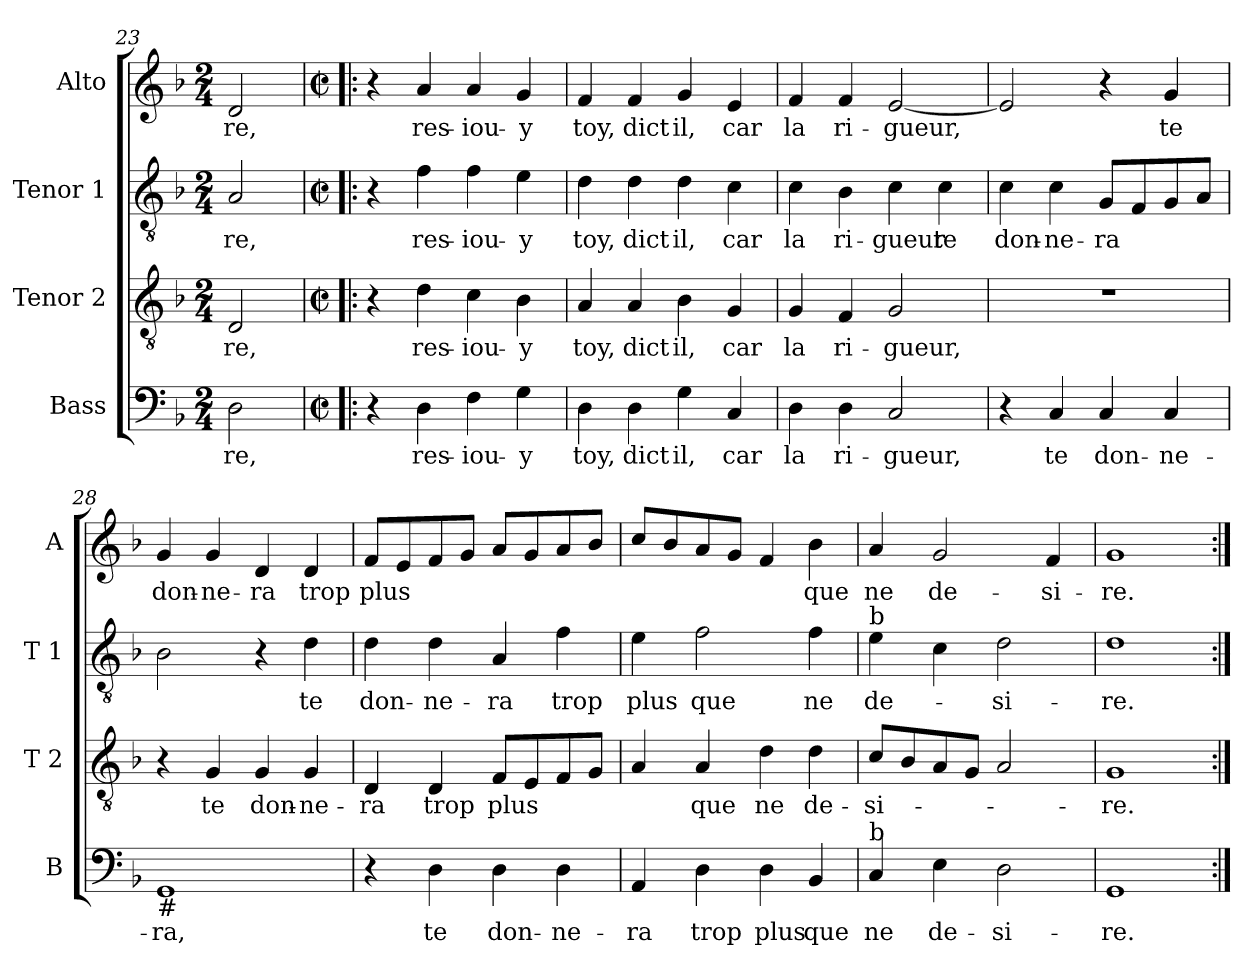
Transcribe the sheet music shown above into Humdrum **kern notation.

**kern	**text	**kern	**text	**kern	**text	**kern	**text
*part4	*part4	*part3	*part3	*part2	*part2	*part1	*part1
*staff4	*staff4	*staff3	*staff3	*staff2	*staff2	*staff1	*staff1
*I"Bass	*	*I"Tenor 2	*	*I"Tenor 1	*	*I"Alto	*
*I'B	*	*I'T 2	*	*I'T 1	*	*I'A	*
*clefF4	*	*clefGv2	*	*clefGv2	*	*clefG2	*
*k[b-]	*	*k[b-]	*	*k[b-]	*	*k[b-]	*
*F:	*	*F:	*	*F:	*	*F:	*
*M2/4	*	*M2/4	*	*M2/4	*	*M2/4	*
=23	=23	=23	=23	=23	=23	=23	=23
!	!LO:LY:b	!	!LO:LY:b	!	!LO:LY:b	!	!LO:LY:b
2D\	-re,	2D/	-re,	2A/	-re,	2d/	-re,
=24!|:	=24!|:	=24!|:	=24!|:	=24!|:	=24!|:	=24!|:	=24!|:
*M2/2	*	*M2/2	*	*M2/2	*	*M2/2	*
*met(c|)	*	*met(c|)	*	*met(c|)	*	*met(c|)	*
4r	.	4r	.	4r	.	4r	.
!	!LO:LY:b	!	!LO:LY:b	!	!LO:LY:b	!	!LO:LY:b
4D\	res-	4d\	res-	4f\	res-	4a/	res-
!	!LO:LY:b	!	!LO:LY:b	!	!LO:LY:b	!	!LO:LY:b
4F\	-iou-	4c\	-iou-	4f\	-iou-	4a/	-iou-
!	!LO:LY:b	!	!LO:LY:b	!	!LO:LY:b	!	!LO:LY:b
4G\	-y	4B-\	-y	4e\	-y	4g/	-y
!!LO:PB:g=z
=25	=25	=25	=25	=25	=25	=25	=25
!	!LO:LY:b	!	!LO:LY:b	!	!LO:LY:b	!	!LO:LY:b
4D\	toy,	4A/	toy,	4d\	toy,	4f/	toy,
!	!LO:LY:b	!	!LO:LY:b	!	!LO:LY:b	!	!LO:LY:b
4D\	dict	4A/	dict	4d\	dict	4f/	dict
!	!LO:LY:b	!	!LO:LY:b	!	!LO:LY:b	!	!LO:LY:b
4G\	il,	4B-\	il,	4d\	il,	4g/	il,
!	!LO:LY:b	!	!LO:LY:b	!	!LO:LY:b	!	!LO:LY:b
4C/	car	4G/	car	4c\	car	4e/	car
=26	=26	=26	=26	=26	=26	=26	=26
!	!LO:LY:b	!	!LO:LY:b	!	!LO:LY:b	!	!LO:LY:b
4D\	la	4G/	la	4c\	la	4f/	la
!	!LO:LY:b	!	!LO:LY:b	!	!LO:LY:b	!	!LO:LY:b
4D\	ri-	4F/	ri-	4B-\	ri-	4f/	ri-
!	!LO:LY:b	!	!LO:LY:b	!	!LO:LY:b	!	!LO:LY:b
2C/	-gueur,	2G/	-gueur,	4c\	-gueur	[2e/	-gueur,
!	!	!	!	!	!LO:LY:b	!	!
.	.	.	.	4c\	te	.	.
=27	=27	=27	=27	=27	=27	=27	=27
!	!	!	!	!	!LO:LY:b	!	!
4r	.	1r	.	4c\	don-	2e/]	.
!	!LO:LY:b	!	!	!	!LO:LY:b	!	!
4C/	te	.	.	4c\	-ne-	.	.
!	!LO:LY:b	!	!	!	!LO:LY:b	!	!
4C/	don-	.	.	8G/L	-ra	4r	.
.	.	.	.	8F/	.	.	.
!	!LO:LY:b	!	!	!	!	!	!LO:LY:b
4C/	-ne-	.	.	8G/	.	4g/	te
.	.	.	.	8A/J	.	.	.
=28	=28	=28	=28	=28	=28	=28	=28
!LO:TX:b:t=#	!	!	!	!	!	!	!
!	!LO:LY:b	!	!	!	!	!	!LO:LY:b
1GG	-ra,	4r	.	2B-\	.	4g/	don-
!	!	!	!LO:LY:b	!	!	!	!LO:LY:b
.	.	4G/	te	.	.	4g/	-ne-
!	!	!	!LO:LY:b	!	!	!	!LO:LY:b
.	.	4G/	don-	4r	.	4d/	-ra
!	!	!	!LO:LY:b	!	!LO:LY:b	!	!LO:LY:b
.	.	4G/	-ne-	4d\	te	4d/	trop
!!LO:LB:g=z
=29	=29	=29	=29	=29	=29	=29	=29
!	!	!	!LO:LY:b	!	!LO:LY:b	!	!LO:LY:b
4r	.	4D/	-ra	4d\	don-	8f/L	plus
.	.	.	.	.	.	8e/	.
!	!LO:LY:b	!	!LO:LY:b	!	!LO:LY:b	!	!
4D\	te	4D/	trop	4d\	-ne-	8f/	.
.	.	.	.	.	.	8g/J	.
!	!LO:LY:b	!	!LO:LY:b	!	!LO:LY:b	!	!
4D\	don-	8F/L	plus	4A/	-ra	8a/L	.
.	.	8E/	.	.	.	8g/	.
!	!LO:LY:b	!	!	!	!LO:LY:b	!	!
4D\	-ne-	8F/	.	4f\	trop	8a/	.
.	.	8G/J	.	.	.	8b-/J	.
=30	=30	=30	=30	=30	=30	=30	=30
!	!LO:LY:b	!	!	!	!LO:LY:b	!	!
4AA/	-ra	4A/	.	4e\	plus	8cc/L	.
.	.	.	.	.	.	8b-/	.
!	!LO:LY:b	!	!LO:LY:b	!	!LO:LY:b	!	!
4D\	trop	4A/	que	2f\	que	8a/	.
.	.	.	.	.	.	8g/J	.
!	!LO:LY:b	!	!LO:LY:b	!	!	!	!
4D\	plus	4d\	ne	.	.	4f/	.
!	!LO:LY:b	!	!LO:LY:b	!	!LO:LY:b	!	!LO:LY:b
4BB-/	que	4d\	de-	4f\	ne	4b-\	que
=31	=31	=31	=31	=31	=31	=31	=31
!	!	!	!	!LO:TX:a:t=b	!	!	!
!LO:TX:a:t=b	!	!	!	!	!	!	!
!	!LO:LY:b	!	!LO:LY:b	!	!LO:LY:b	!	!LO:LY:b
4C/	ne	8c/L	-si-	4e\	de-	4a/	ne
.	.	8B-/	.	.	.	.	.
!	!LO:LY:b	!	!	!	!	!	!LO:LY:b
4E\	de-	8A/	.	4c\	.	2g/	de-
.	.	8G/J	.	.	.	.	.
!	!LO:LY:b	!	!	!	!LO:LY:b	!	!
2D\	-si-	2A/	.	2d\	-si-	.	.
!	!	!	!	!	!	!	!LO:LY:b
.	.	.	.	.	.	4f/	-si-
=32	=32	=32	=32	=32	=32	=32	=32
!	!LO:LY:b	!	!LO:LY:b	!	!LO:LY:b	!	!LO:LY:b
1GG	-re.	1G	-re.	1d	-re.	1g	-re.
=:|!	=:|!	=:|!	=:|!	=:|!	=:|!	=:|!	=:|!
*-	*-	*-	*-	*-	*-	*-	*-
